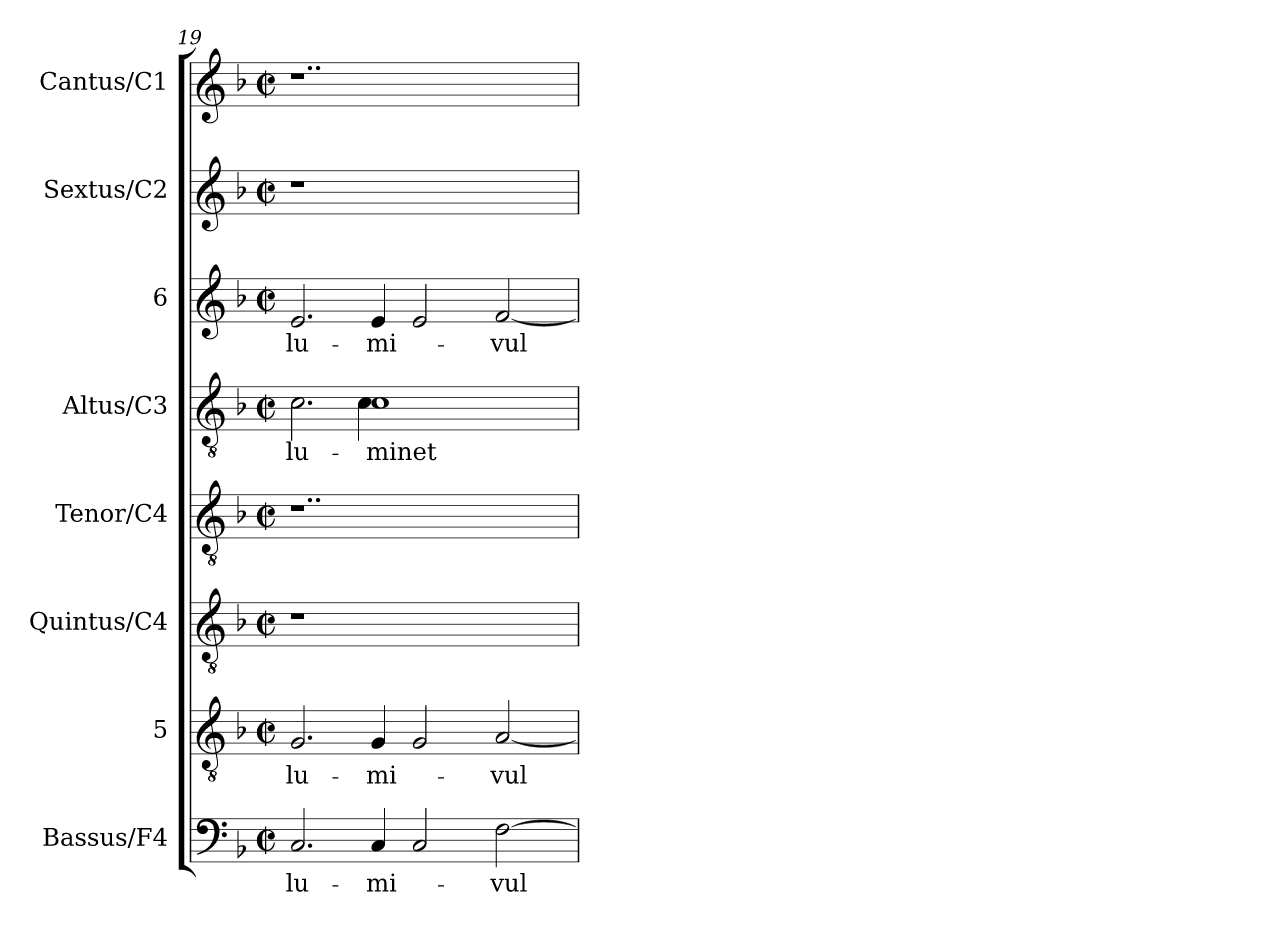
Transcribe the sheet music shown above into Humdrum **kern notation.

**kern	**text	**kern	**text	**kern	**kern	**kern	**text	**kern	**text	**kern	**kern
*part8	*part8	*part7	*part7	*part6	*part5	*part4	*part4	*part3	*part3	*part2	*part1
*staff8	*staff8	*staff7	*staff7	*staff6	*staff5	*staff4	*staff4	*staff3	*staff3	*staff2	*staff1
*I"Bassus/F4	*	*I"5	*	*I"Quintus/C4	*I"Tenor/C4	*I"Altus/C3	*	*I"6	*	*I"Sextus/C2	*I"Cantus/C1
*I'B	*	*	*	*	*I'T	*I'A	*	*	*	*	*I'C
*clefF4	*	*clefGv2	*	*clefGv2	*clefGv2	*clefGv2	*	*clefG2	*	*clefG2	*clefG2
*k[b-]	*	*k[b-]	*	*k[b-]	*k[b-]	*k[b-]	*	*k[b-]	*	*k[b-]	*k[b-]
*F:	*	*F:	*	*F:	*F:	*F:	*	*F:	*	*F:	*F:
*M2/2	*	*M2/2	*	*M2/2	*M2/2	*M2/2	*	*M2/2	*	*M2/2	*M2/2
*met(c|)	*	*met(c|)	*	*met(c|)	*met(c|)	*met(c|)	*	*met(c|)	*	*met(c|)	*met(c|)
=19	=19	=19	=19	=19	=19	=19	=19	=19	=19	=19	=19
!	!LO:LY:b:cj	!	!LO:LY:b:cj	!	!	!	!LO:LY:b:cj	!	!LO:LY:b:cj	!	!
*	*	*	*	*	*	*^	*	*	*	*	*
2.C/	-lu-	2.G/	-lu-	1r	1..r	2.c\	2.ryy	-lu-	2.e/	-lu-	1r	1..r
!	!LO:LY:b:cj	!	!LO:LY:b:cj	!	!	!	!	!LO:LY:b:cj	!	!LO:LY:b:cj	!	!
4C/	-mi-	4G/	-mi-	.	.	1c	4c\	-minet-	4e/	-mi-	.	.
2C/	.	2G/	.	1ryy	.	.	4ryy	.	2e/	.	1ryy	.
.	.	.	.	.	.	.	2.ryy	.	.	.	.	.
!	!LO:LY:b:cj	!	!LO:LY:b:cj	!	!	!	!	!	!	!LO:LY:b:cj	!	!
[>2F\	-vul-	[<2A/	-vul-	.	.	.	.	.	[<2f/	-vul-	.	.
.	.	.	.	.	4ryy	4ryy	.	.	.	.	.	4ryy
*	*	*	*	*	*	*v	*v	*	*	*	*	*
=	=	=	=	=	=	=	=	=	=	=	=
*-	*-	*-	*-	*-	*-	*-	*-	*-	*-	*-	*-
